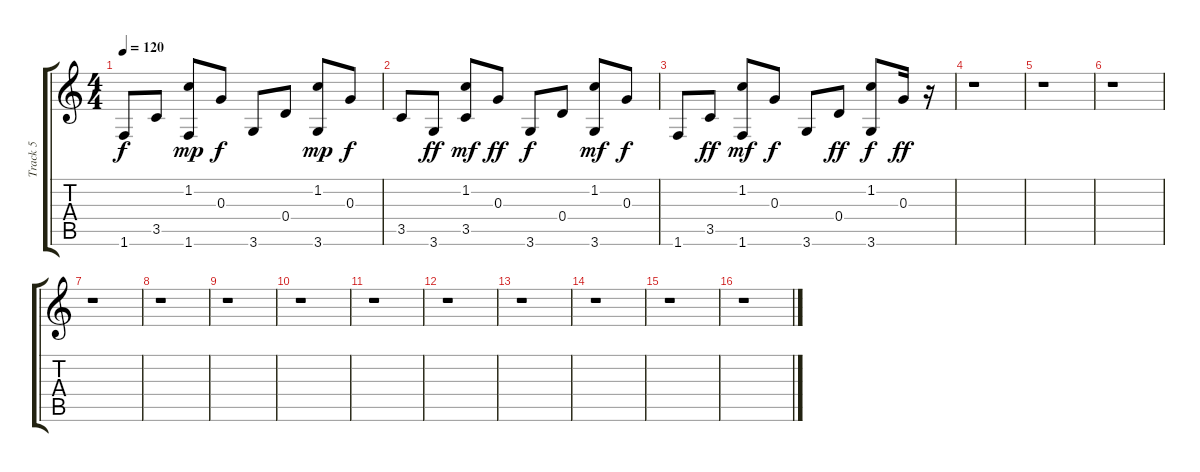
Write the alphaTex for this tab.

\track ("Track 5" "Track 5") {instrument acousticguitarsteel}
\staff {score tabs}
\tuning (E4 B3 G3 D3 A2 E2) {hide}
\ts (4 4)
\tempo 120
\clef g2
\ks c
1.6.8{dy f} 3.5.8 (1.2 1.6).8{dy mp} 0.3.8{dy f} 3.6.8 0.4.8 (1.2 3.6).8{dy mp} 0.3.8{dy f} |
3.5.8 3.6.8{dy ff} (1.2 3.5).8{dy mf} 0.3.8{dy ff} 3.6.8{dy f} 0.4.8 (1.2 3.6).8{dy mf} 0.3.8{dy f} |
1.6.8 3.5.8{dy ff} (1.2 1.6).8{dy mf} 0.3.8{dy f} 3.6.8 0.4.8{dy ff} (1.2 3.6).8{dy f} 0.3.16{dy ff} r.16 |
r.1 |
r.1 |
r.1 |
r.1 |
r.1 |
r.1 |
r.1 |
r.1 |
r.1 |
r.1 |
r.1 |
r.1 |
r.1
